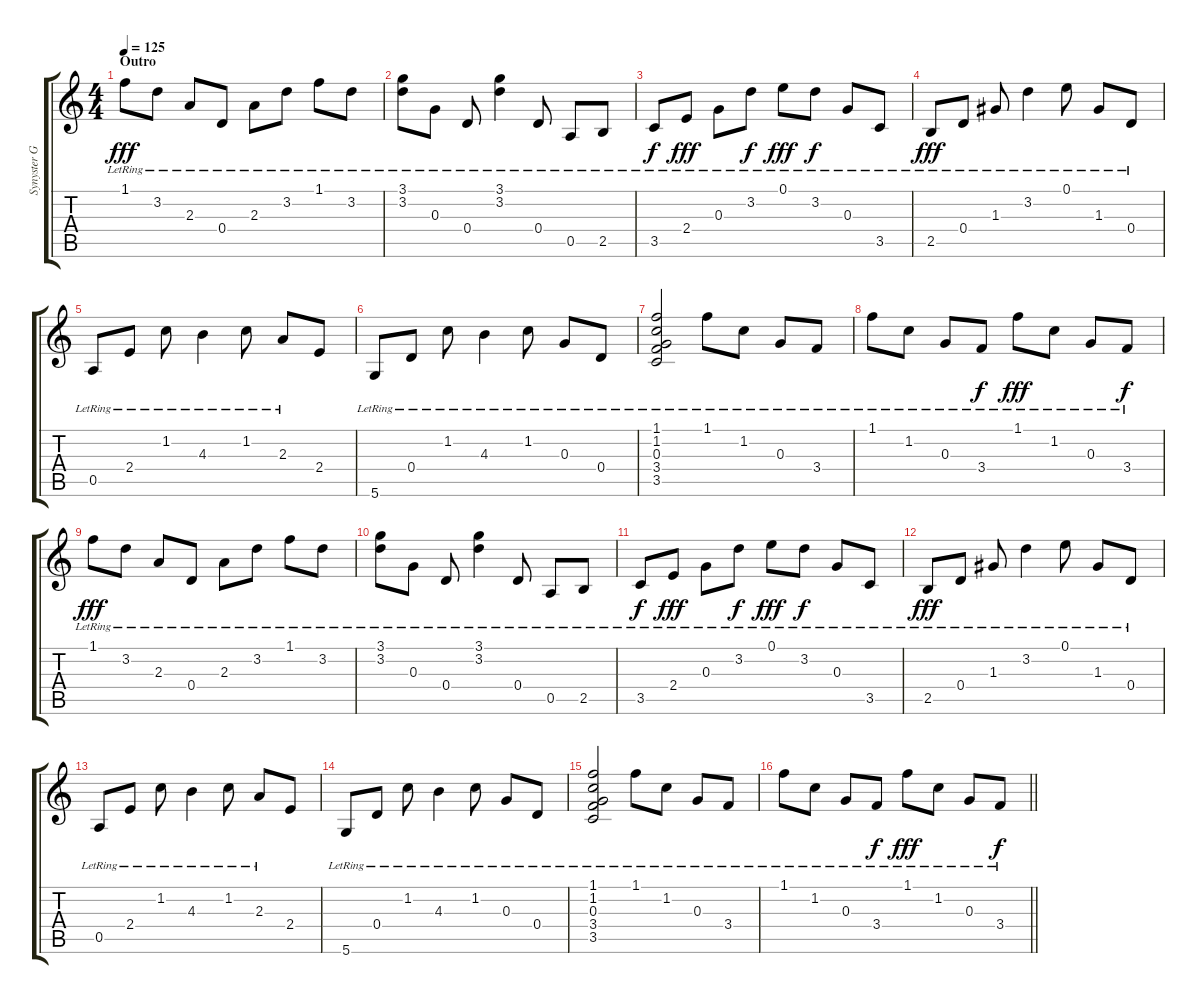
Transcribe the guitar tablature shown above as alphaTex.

\track ("Synyster Gates" "Synyster G") {instrument distortionguitar}
\staff {score tabs}
\tuning (E4 B3 G3 D3 A2 D2) {hide}
\ts (4 4)
\section ("" "Outro")
\tempo 125
\clef g2
\ks c
1.1{lr}.8{dy fff volume 16 instrument electricguitarclean} 3.2{lr}.8 2.3{lr}.8 0.4{lr}.8 2.3{lr}.8 3.2{lr}.8 1.1{lr}.8 3.2{lr}.8 |
(3.1{lr} 3.2{lr}).8 0.3{lr}.8 0.4{lr}.8 (3.1{lr} 3.2{lr}).4 0.4{lr}.8 0.5{lr}.8 2.5{lr}.8 |
3.5{lr}.8{dy f} 2.4{lr}.8{dy fff} 0.3{lr}.8 3.2{lr}.8{dy f} 0.1{lr}.8{dy fff} 3.2{lr}.8{dy f} 0.3{lr}.8 3.5{lr}.8 |
2.5{lr}.8{dy fff} 0.4{lr}.8 1.3{lr}.8 3.2{lr}.4 0.1{lr}.8 1.3{lr}.8 0.4{lr}.8 |
0.5{lr}.8 2.4{lr}.8 1.2{lr}.8 4.3{lr}.4 1.2{lr}.8 2.3{lr}.8 2.4.8 |
5.6{lr}.8 0.4{lr}.8 1.2{lr}.8 4.3{lr}.4 1.2{lr}.8 0.3{lr}.8 0.4{lr}.8 |
(1.1 1.2 0.3 3.4 3.5{lr}).2 1.1{lr}.8 1.2{lr}.8 0.3{lr}.8 3.4{lr}.8 |
1.1{lr}.8 1.2{lr}.8 0.3{lr}.8 3.4{lr}.8{dy f} 1.1{lr}.8{dy fff} 1.2{lr}.8 0.3{lr}.8 3.4{lr}.8{dy f} |
1.1{lr}.8{dy fff volume 16 instrument electricguitarclean} 3.2{lr}.8 2.3{lr}.8 0.4{lr}.8 2.3{lr}.8 3.2{lr}.8 1.1{lr}.8 3.2{lr}.8 |
(3.1{lr} 3.2{lr}).8 0.3{lr}.8 0.4{lr}.8 (3.1{lr} 3.2{lr}).4 0.4{lr}.8 0.5{lr}.8 2.5{lr}.8 |
3.5{lr}.8{dy f} 2.4{lr}.8{dy fff} 0.3{lr}.8 3.2{lr}.8{dy f} 0.1{lr}.8{dy fff} 3.2{lr}.8{dy f} 0.3{lr}.8 3.5{lr}.8 |
2.5{lr}.8{dy fff} 0.4{lr}.8 1.3{lr}.8 3.2{lr}.4 0.1{lr}.8 1.3{lr}.8 0.4{lr}.8 |
0.5{lr}.8 2.4{lr}.8 1.2{lr}.8 4.3{lr}.4 1.2{lr}.8 2.3{lr}.8 2.4.8 |
5.6{lr}.8 0.4{lr}.8 1.2{lr}.8 4.3{lr}.4 1.2{lr}.8 0.3{lr}.8 0.4{lr}.8 |
(1.1 1.2 0.3 3.4 3.5{lr}).2 1.1{lr}.8 1.2{lr}.8 0.3{lr}.8 3.4{lr}.8 |
\barLineRight lightlight
1.1{lr}.8 1.2{lr}.8 0.3{lr}.8 3.4{lr}.8{dy f} 1.1{lr}.8{dy fff} 1.2{lr}.8 0.3{lr}.8 3.4{lr}.8{dy f}
